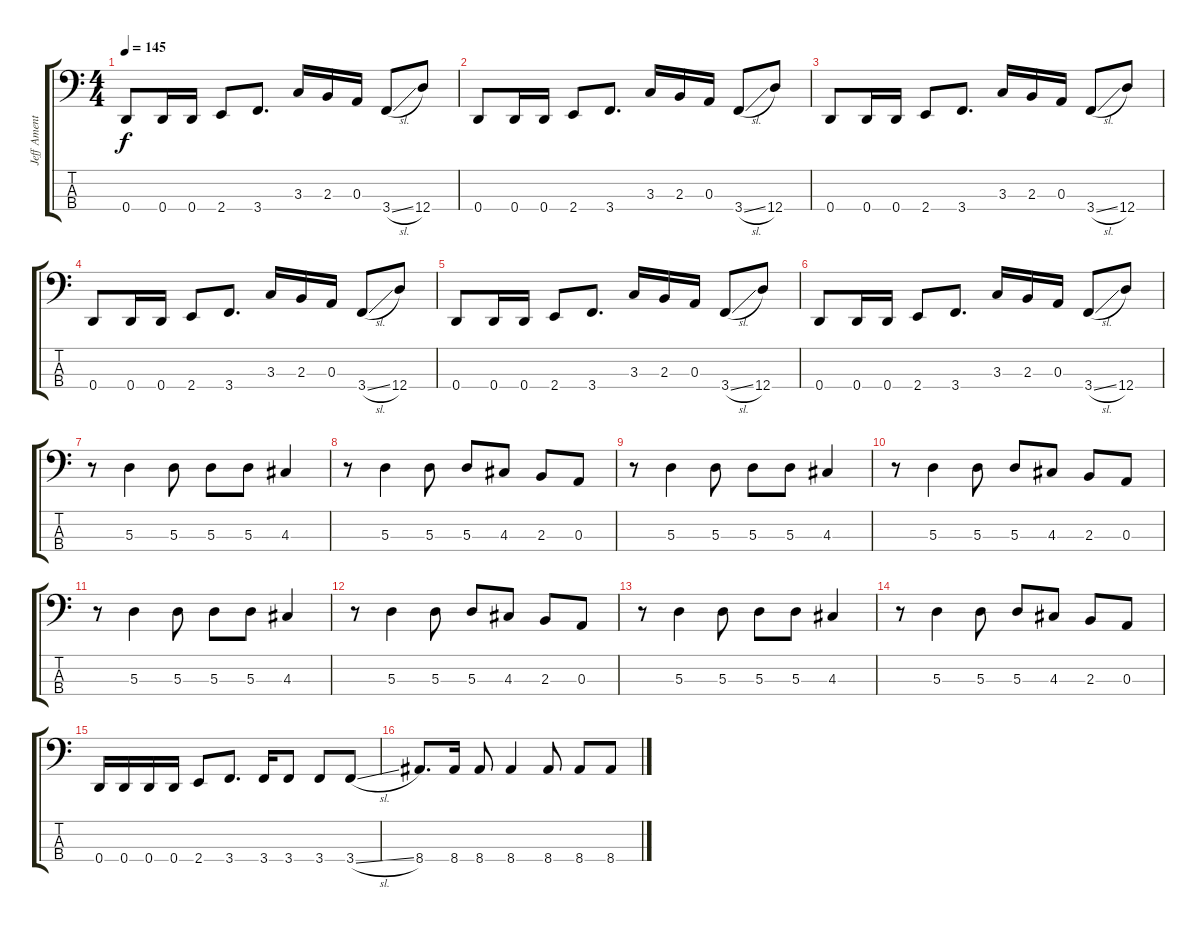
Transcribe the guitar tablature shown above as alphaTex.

\track ("Jeff Ament" "Jeff Ament") {instrument electricbassfinger}
\staff {score tabs}
\tuning (G2 D2 A1 D1) {hide}
\ts (4 4)
\tempo 145
\clef f4
\ks c
0.4.8{dy f} 0.4.16 0.4.16 2.4.8 3.4.8{d} 3.3.16 2.3.16 0.3.16 3.4{sl}.8 12.4.8 |
0.4.8 0.4.16 0.4.16 2.4.8 3.4.8{d} 3.3.16 2.3.16 0.3.16 3.4{sl}.8 12.4.8 |
0.4.8 0.4.16 0.4.16 2.4.8 3.4.8{d} 3.3.16 2.3.16 0.3.16 3.4{sl}.8 12.4.8 |
0.4.8 0.4.16 0.4.16 2.4.8 3.4.8{d} 3.3.16 2.3.16 0.3.16 3.4{sl}.8 12.4.8 |
0.4.8 0.4.16 0.4.16 2.4.8 3.4.8{d} 3.3.16 2.3.16 0.3.16 3.4{sl}.8 12.4.8 |
0.4.8 0.4.16 0.4.16 2.4.8 3.4.8{d} 3.3.16 2.3.16 0.3.16 3.4{sl}.8 12.4.8 |
r.8 5.3.4 5.3.8 5.3.8 5.3.8 4.3.4 |
r.8 5.3.4 5.3.8 5.3.8 4.3.8 2.3.8 0.3.8 |
r.8 5.3.4 5.3.8 5.3.8 5.3.8 4.3.4 |
r.8 5.3.4 5.3.8 5.3.8 4.3.8 2.3.8 0.3.8 |
r.8 5.3.4 5.3.8 5.3.8 5.3.8 4.3.4 |
r.8 5.3.4 5.3.8 5.3.8 4.3.8 2.3.8 0.3.8 |
r.8 5.3.4 5.3.8 5.3.8 5.3.8 4.3.4 |
r.8 5.3.4 5.3.8 5.3.8 4.3.8 2.3.8 0.3.8 |
0.4.16 0.4.16 0.4.16 0.4.16 2.4.8 3.4.8{d} 3.4.16 3.4.8 3.4.8 3.4{sl}.8 |
8.4.8{d} 8.4.16 8.4.8 8.4.4 8.4.8 8.4.8 8.4.8
